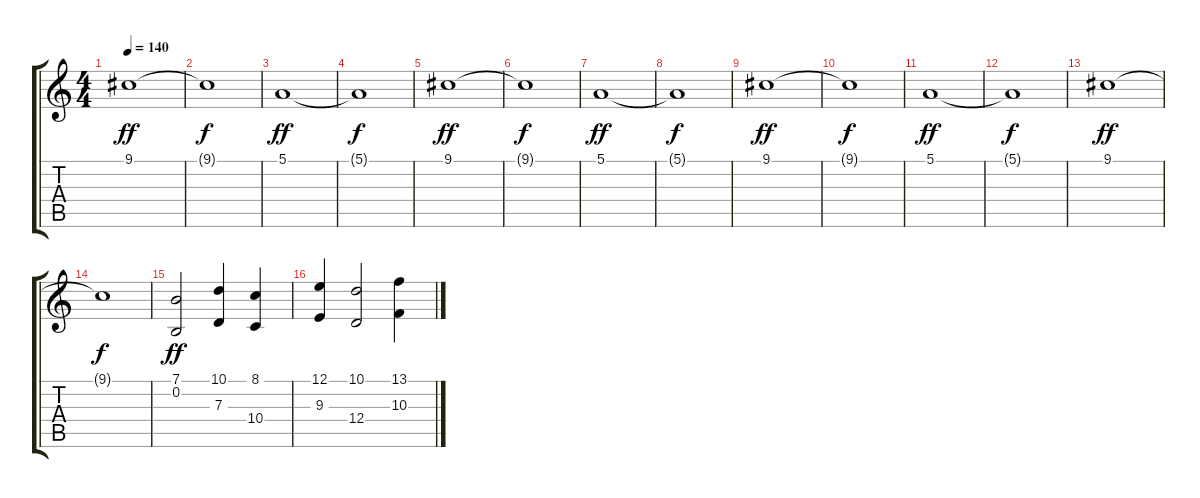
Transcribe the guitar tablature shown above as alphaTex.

\track "" {instrument stringensemble1}
\staff {score tabs}
\tuning (E4 B3 G3 D3 A2 E2) {hide}
\ts (4 4)
\tempo 140
\clef g2
\ks c
9.1.1{dy ff} |
9.1{t}.1{dy f} |
5.1.1{dy ff} |
5.1{t}.1{dy f} |
9.1.1{dy ff} |
9.1{t}.1{dy f} |
5.1.1{dy ff} |
5.1{t}.1{dy f} |
9.1.1{dy ff} |
9.1{t}.1{dy f} |
5.1.1{dy ff} |
5.1{t}.1{dy f} |
9.1.1{dy ff} |
9.1{t}.1{dy f} |
(7.1 0.2).2{dy ff} (10.1 7.3).4 (8.1 10.4).4 |
(12.1 9.3).4 (10.1 12.4).2 (13.1 10.3).4
